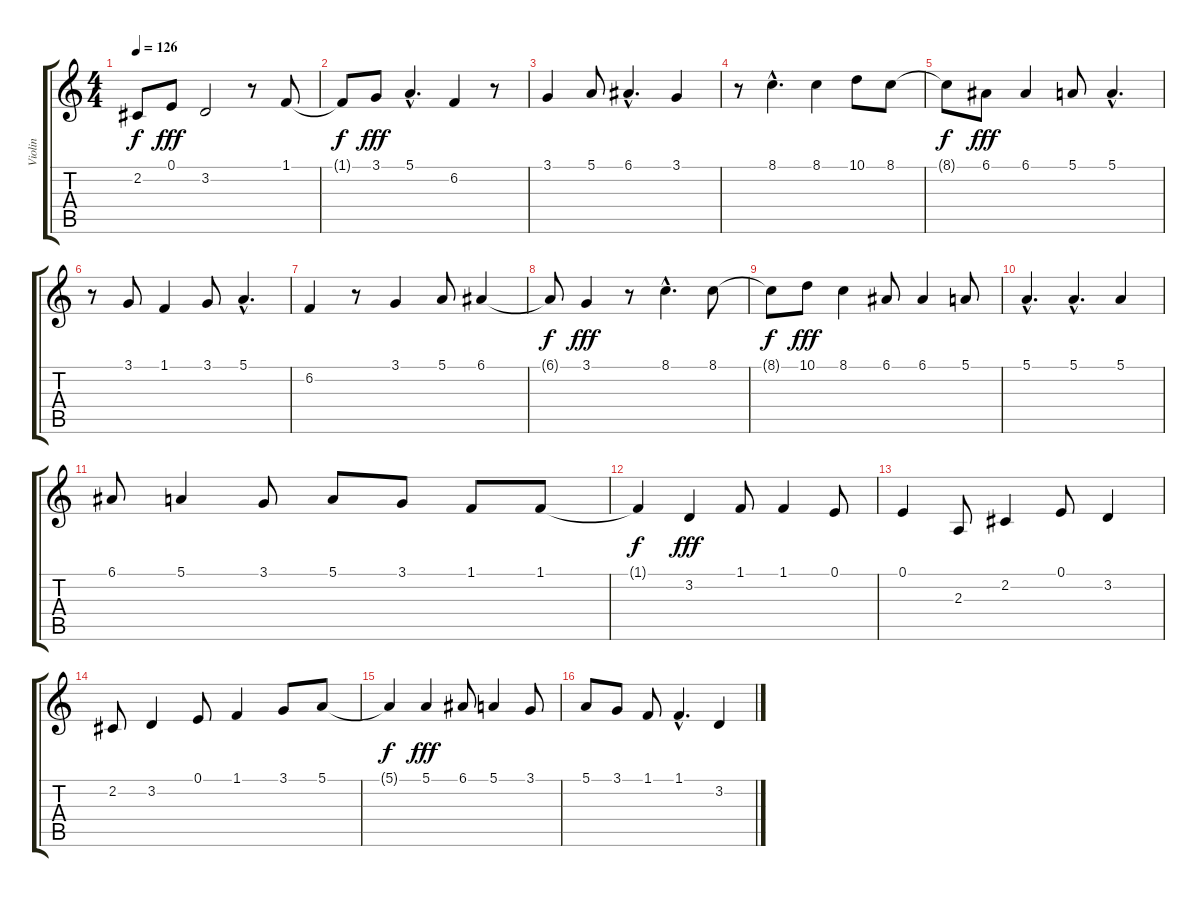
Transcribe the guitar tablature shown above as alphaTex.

\track ("Violin" "Violin") {instrument violin}
\staff {score tabs}
\tuning (E4 B3 G3 D3 A2 E2) {hide}
\ts (4 4)
\tempo 126
\clef g2
\ks c
2.2{t}.8{dy f} 0.1.8{dy fff} 3.2.2 r.8 1.1.8 |
1.1{t}.8{dy f} 3.1.8{dy fff} 5.1{hac}.4{d} 6.2.4 r.8 |
3.1.4 5.1.8 6.1{hac}.4{d} 3.1.4 |
r.8 8.1{hac}.4{d} 8.1.4 10.1.8 8.1.8 |
8.1{t}.8{dy f} 6.1.8{dy fff} 6.1.4 5.1.8 5.1{hac}.4{d} |
r.8 3.1.8 1.1.4 3.1.8 5.1{hac}.4{d} |
6.2.4 r.8 3.1.4 5.1.8 6.1.4 |
6.1{t}.8{dy f} 3.1.4{dy fff} r.8 8.1{hac}.4{d} 8.1.8 |
8.1{t}.8{dy f} 10.1.8{dy fff} 8.1.4 6.1.8 6.1.4 5.1.8 |
5.1{hac}.4{d} 5.1{hac}.4{d} 5.1.4 |
6.1.8 5.1.4 3.1.8 5.1.8 3.1.8 1.1.8 1.1.8 |
1.1{t}.4{dy f} 3.2.4{dy fff} 1.1.8 1.1.4 0.1.8 |
0.1.4 2.3.8 2.2.4 0.1.8 3.2.4 |
2.2.8 3.2.4 0.1.8 1.1.4 3.1.8 5.1.8 |
5.1{t}.4{dy f} 5.1.4{dy fff} 6.1.8 5.1.4 3.1.8 |
5.1.8 3.1.8 1.1.8 1.1{hac}.4{d} 3.2.4
